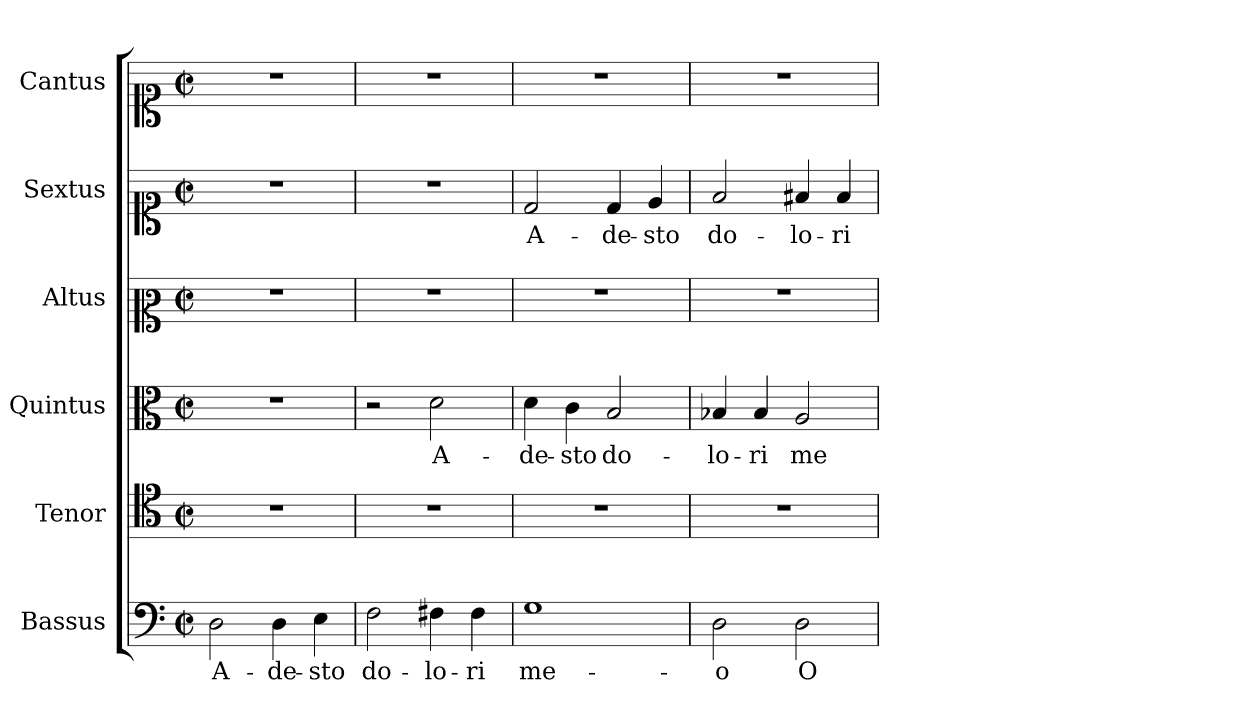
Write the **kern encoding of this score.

**kern	**text	**kern	**kern	**text	**kern	**kern	**text	**kern
*part6	*part6	*part5	*part4	*part4	*part3	*part2	*part2	*part1
*staff6	*staff6	*staff5	*staff4	*staff4	*staff3	*staff2	*staff2	*staff1
*I"Bassus	*	*I"Tenor	*I"Quintus	*	*I"Altus	*I"Sextus	*	*I"Cantus
!!LO:PB:g=z
*clefF4	*	*clefC4	*clefC3	*	*clefC2	*clefC1	*	*clefC1
*k[]	*	*k[]	*k[]	*	*k[]	*k[]	*	*k[]
*C:	*	*C:	*C:	*	*C:	*C:	*	*C:
*M2/2	*	*M2/2	*M2/2	*	*M2/2	*M2/2	*	*M2/2
*met(c|)	*	*met(c|)	*met(c|)	*	*met(c|)	*met(c|)	*	*met(c|)
*MM90	*	*MM90	*MM90	*	*MM90	*MM90	*	*MM90
=1	=1	=1	=1	=1	=1	=1	=1	=1
!	!LO:LY:b:color=#000000	!	!	!	!	!	!	!
2Di\	A-	1r	1r	.	1r	1r	.	1r
!	!LO:LY:b:color=#000000	!	!	!	!	!	!	!
4Di\	-de-	.	.	.	.	.	.	.
!	!LO:LY:b:color=#000000	!	!	!	!	!	!	!
4Ei\	-sto	.	.	.	.	.	.	.
=2	=2	=2	=2	=2	=2	=2	=2	=2
!	!LO:LY:b:color=#000000	!	!	!	!	!	!	!
2Fi\	do-	1r	2r	.	1r	1r	.	1r
!	!LO:LY:b:color=#000000	!	!	!	!	!	!	!
!	!	!	!	!LO:LY:b:color=#000000	!	!	!	!
4F#Xi\	-lo-	.	2di\	A-	.	.	.	.
!	!LO:LY:b:color=#000000	!	!	!	!	!	!	!
4F#i\	-ri	.	.	.	.	.	.	.
=3	=3	=3	=3	=3	=3	=3	=3	=3
!	!LO:LY:b:color=#000000	!	!	!	!	!	!	!
!	!	!	!	!LO:LY:b:color=#000000	!	!	!	!
!	!	!	!	!	!	!	!LO:LY:b:color=#000000	!
1Gi	me-	1r	4di\	-de-	1r	2di/	A-	1r
!	!	!	!	!LO:LY:b:color=#000000	!	!	!	!
.	.	.	4ci\	-sto	.	.	.	.
!	!	!	!	!LO:LY:b:color=#000000	!	!	!	!
!	!	!	!	!	!	!	!LO:LY:b:color=#000000	!
.	.	.	2Bi/	do-	.	4di/	-de-	.
!	!	!	!	!	!	!	!LO:LY:b:color=#000000	!
.	.	.	.	.	.	4ei/	-sto	.
=4	=4	=4	=4	=4	=4	=4	=4	=4
!	!LO:LY:b:color=#000000	!	!	!	!	!	!	!
!	!	!	!	!LO:LY:b:color=#000000	!	!	!	!
!	!	!	!	!	!	!	!LO:LY:b:color=#000000	!
2Di\	-o	1r	4B-Xi/	-lo-	1r	2fi/	do-	1r
!	!	!	!	!LO:LY:b:color=#000000	!	!	!	!
.	.	.	4B-i/	-ri	.	.	.	.
!	!LO:LY:b:color=#000000	!	!	!	!	!	!	!
!	!	!	!	!LO:LY:b:color=#000000	!	!	!	!
!	!	!	!	!	!	!	!LO:LY:b:color=#000000	!
2Di\	O	.	2Ai/	me-	.	4f#Xi/	-lo-	.
!	!	!	!	!	!	!	!LO:LY:b:color=#000000	!
.	.	.	.	.	.	4f#i/	-ri	.
=	=	=	=	=	=	=	=	=
*-	*-	*-	*-	*-	*-	*-	*-	*-
